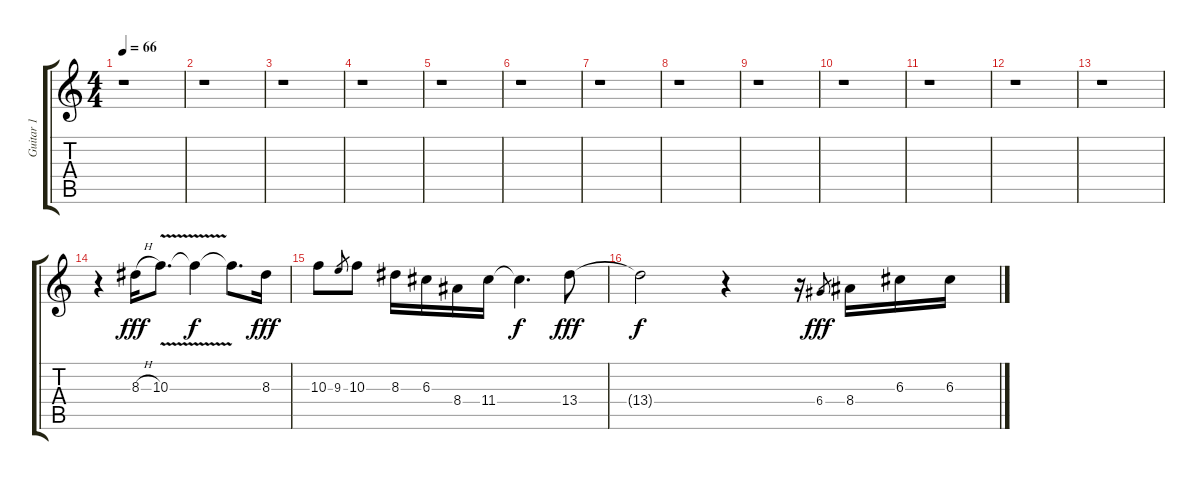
\track ("Guitar 1" "Guitar 1") {instrument electricguitarclean}
\staff {score tabs}
\tuning (E4 B3 G3 D3 A2 E2) {hide}
\ts (4 4)
\tempo 66
\clef g2
\ks c
r.1{dy f} |
r.1 |
r.1 |
r.1 |
r.1 |
r.1 |
r.1 |
r.1 |
r.1 |
r.1 |
r.1 |
r.1 |
r.1 |
r.4{volume 16 instrument distortionguitar} 8.3{h}.16{dy fff} 10.3{v}.8{d} 10.3{t}.4{dy f} 10.3{t}.8{d} 8.3.16{dy fff} |
10.3.8 9.3.8{gr} 10.3.8 8.3.16 6.3.16 8.4.16 11.4.16 11.4{t}.4{d dy f} 13.4.8{dy fff} |
13.4{t}.2{dy f} r.4 r.16 6.4.8{gr dy fff} 8.4.16 6.3.16 6.3.16
